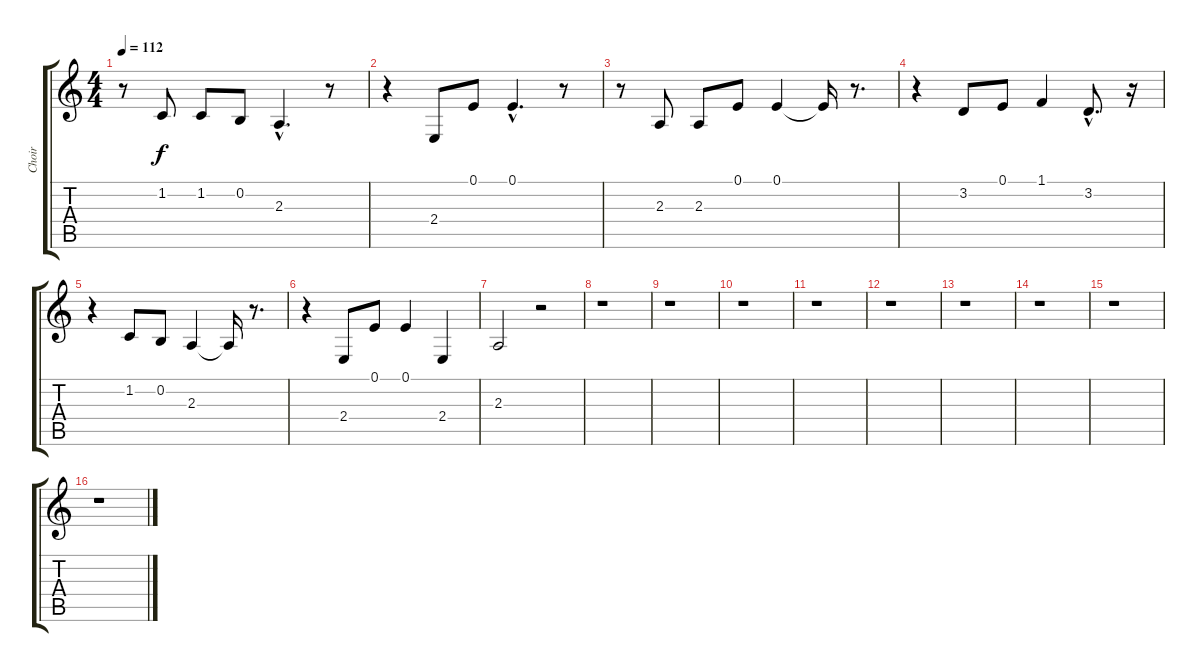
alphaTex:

\track ("Choir" "Choir") {instrument synthvoice}
\staff {score tabs}
\tuning (E4 B3 G3 D3 A2 E2) {hide}
\ts (4 4)
\tempo 112
\clef g2
\ks c
r.8{dy f} 1.2.8 1.2.8 0.2.8 2.3{hac}.4{d} r.8 |
r.4 2.4.8 0.1.8 0.1{hac}.4{d} r.8 |
r.8 2.3.8 2.3.8 0.1.8 0.1.4 0.1{t}.16 r.8{d} |
r.4 3.2.8 0.1.8 1.1.4 3.2{hac}.8{d} r.16 |
r.4 1.2.8 0.2.8 2.3.4 2.3{t}.16 r.8{d} |
r.4 2.4.8 0.1.8 0.1.4 2.4.4 |
2.3.2 r.2 |
r.1 |
r.1 |
r.1 |
r.1 |
r.1 |
r.1 |
r.1 |
r.1 |
r.1
